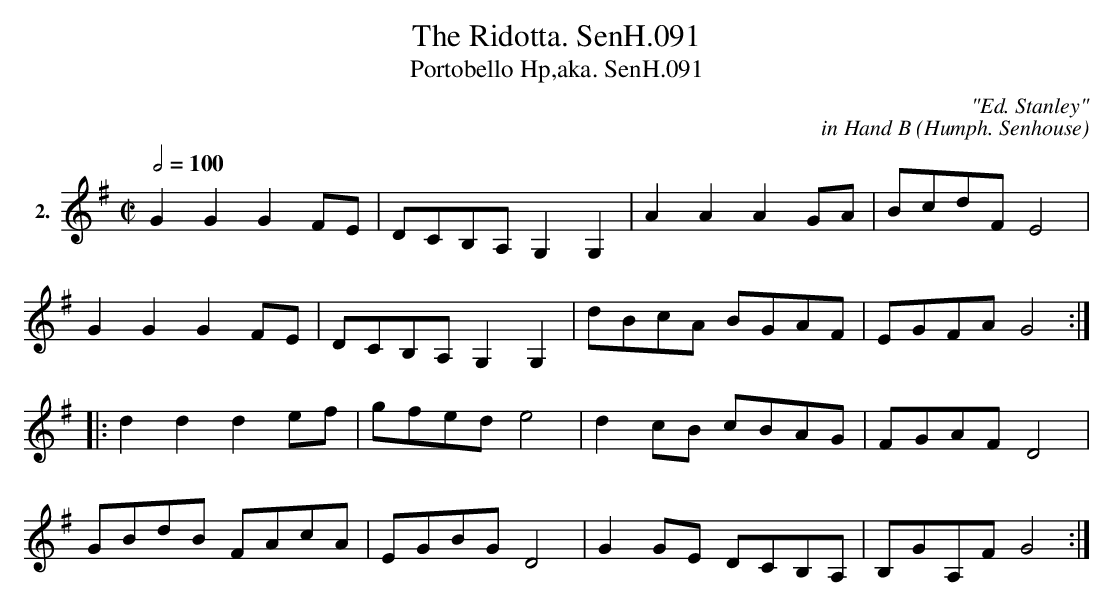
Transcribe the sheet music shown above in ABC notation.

X:1
T:Ridotta. SenH.091, The
C:"Ed. Stanley"
C:in Hand B (Humph. Senhouse)
Q:1/2=100
T:Portobello Hp,aka. SenH.091
M:C|
L:1/8
K:G
V:1 clef=treble name="2."
[V:1] G2G2G2FE | DCB,A,G,2G,2 | A2A2A2GA | BcdFE4 |
G2G2G2FE | DCB,A,G,2G,2 | dBcA BGAF | EGFA G4 :|
|: d2d2d2ef | gfede4 | d2cB cBAG | FGAFD4 |
GBdB FAcA | EGBGD4 | G2GE DCB,A, | B,GA,FG4 :|
